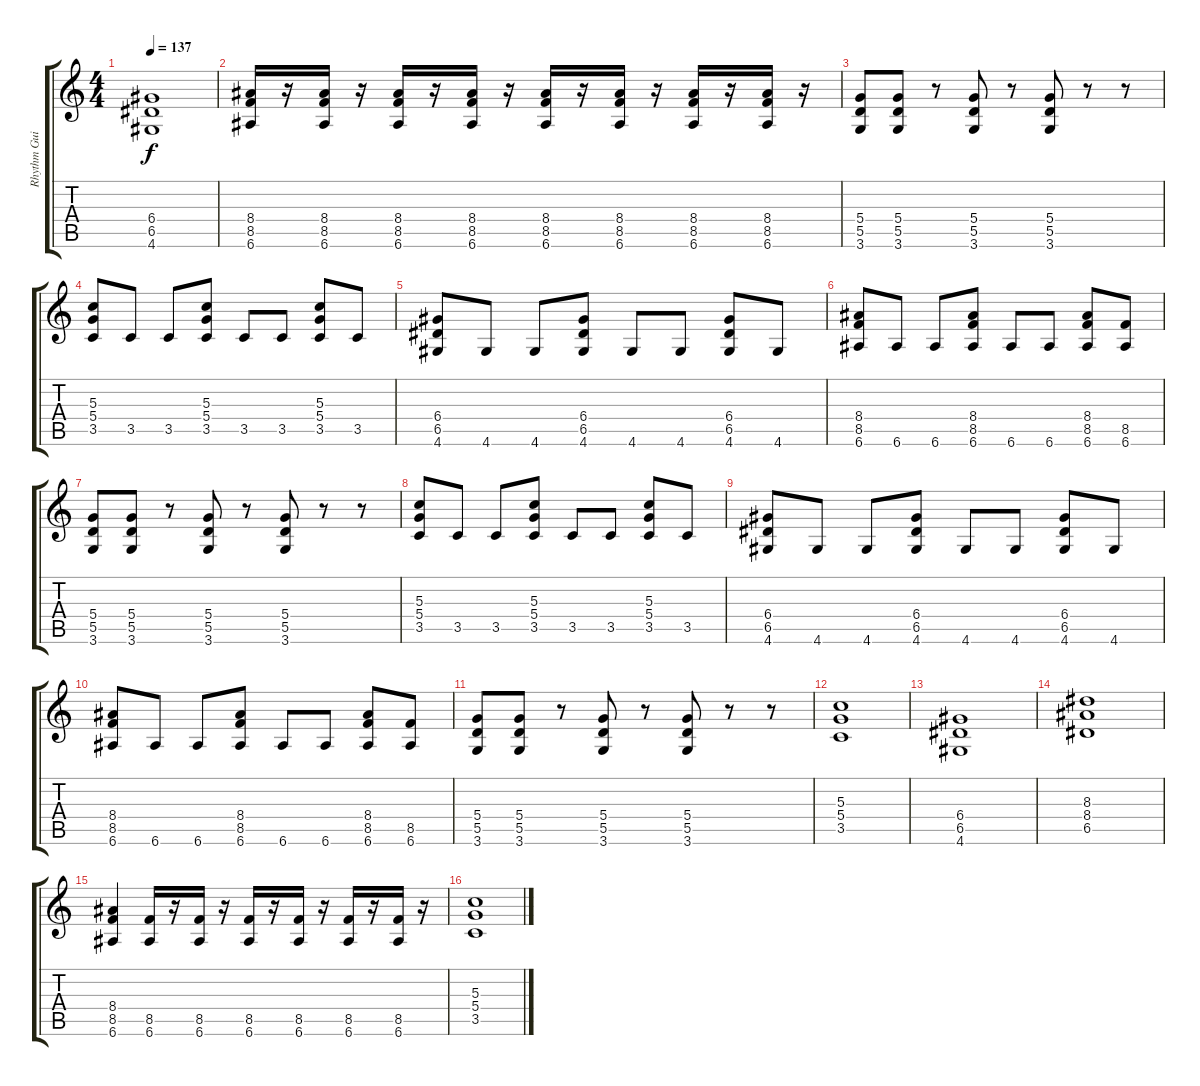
\track ("Rhythm Guitar" "Rhythm Gui") {instrument distortionguitar}
\staff {score tabs}
\tuning (E4 B3 G3 D3 A2 E2) {hide}
\ts (4 4)
\tempo 137
\clef g2
\ks c
(6.4 6.5 4.6).1{dy f} |
(8.4 8.5 6.6).16 r.16 (8.4 8.5 6.6).16 r.16 (8.4 8.5 6.6).16 r.16 (8.4 8.5 6.6).16 r.16 (8.4 8.5 6.6).16 r.16 (8.4 8.5 6.6).16 r.16 (8.4 8.5 6.6).16 r.16 (8.4 8.5 6.6).16 r.16 |
(5.4 5.5 3.6).8 (5.4 5.5 3.6).8 r.8 (5.4 5.5 3.6).8 r.8 (5.4 5.5 3.6).8 r.8 r.8 |
(5.3 5.4 3.5).8 3.5.8 3.5.8 (5.3 5.4 3.5).8 3.5.8 3.5.8 (5.3 5.4 3.5).8 3.5.8 |
(6.4 6.5 4.6).8 4.6.8 4.6.8 (6.4 6.5 4.6).8 4.6.8 4.6.8 (6.4 6.5 4.6).8 4.6.8 |
(8.4 8.5 6.6).8 6.6.8 6.6.8 (8.4 8.5 6.6).8 6.6.8 6.6.8 (8.4 8.5 6.6).8 (8.5 6.6).8 |
(5.4 5.5 3.6).8 (5.4 5.5 3.6).8 r.8 (5.4 5.5 3.6).8 r.8 (5.4 5.5 3.6).8 r.8 r.8 |
(5.3 5.4 3.5).8 3.5.8 3.5.8 (5.3 5.4 3.5).8 3.5.8 3.5.8 (5.3 5.4 3.5).8 3.5.8 |
(6.4 6.5 4.6).8 4.6.8 4.6.8 (6.4 6.5 4.6).8 4.6.8 4.6.8 (6.4 6.5 4.6).8 4.6.8 |
(8.4 8.5 6.6).8 6.6.8 6.6.8 (8.4 8.5 6.6).8 6.6.8 6.6.8 (8.4 8.5 6.6).8 (8.5 6.6).8 |
(5.4 5.5 3.6).8 (5.4 5.5 3.6).8 r.8 (5.4 5.5 3.6).8 r.8 (5.4 5.5 3.6).8 r.8 r.8 |
(5.3 5.4 3.5).1{instrument distortionguitar} |
(6.4 6.5 4.6).1 |
(8.3 8.4 6.5).1 |
(8.4 8.5 6.6).4 (8.5 6.6).16 r.16 (8.5 6.6).16 r.16 (8.5 6.6).16 r.16 (8.5 6.6).16 r.16 (8.5 6.6).16 r.16 (8.5 6.6).16 r.16 |
(5.3 5.4 3.5).1
